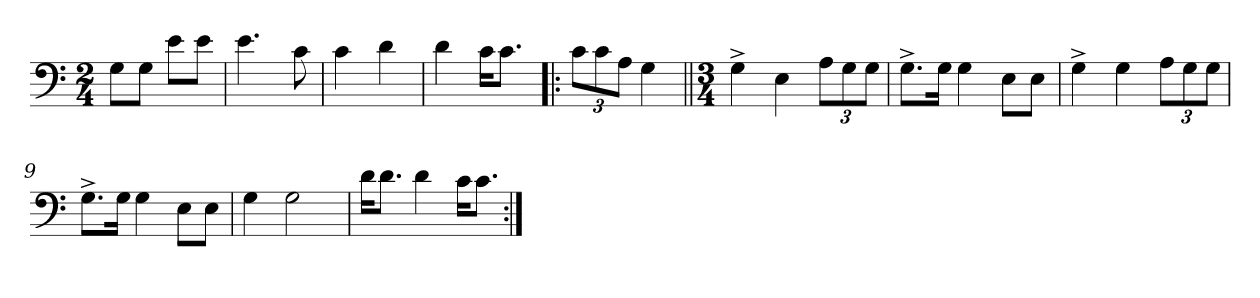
**kern
*part1
*staff1
*clefF4
*k[]
*M2/4
=1
8G\L
8G\J
8e\L
8e\J
=2
4.e\
8c\
=3
4c\
4d\
=4
4d\
16c\KL
8.c\J
=5!|:
12c\L
12c\
12A\J
4G\
=6||
*M3/4
4G^\
4E\
12A\L
12G\
12G\J
=7
8.G^\L
16G\Jk
4G\
8E\L
8E\J
=8
4G^\
4G\
12A\L
12G\
12G\J
=9
8.G^\L
16G\Jk
4G\
8E\L
8E\J
=10
4G\
2G\
=11
16d\KL
8.d\J
4d\
16c\KL
8.c\J
=:|!
*-
